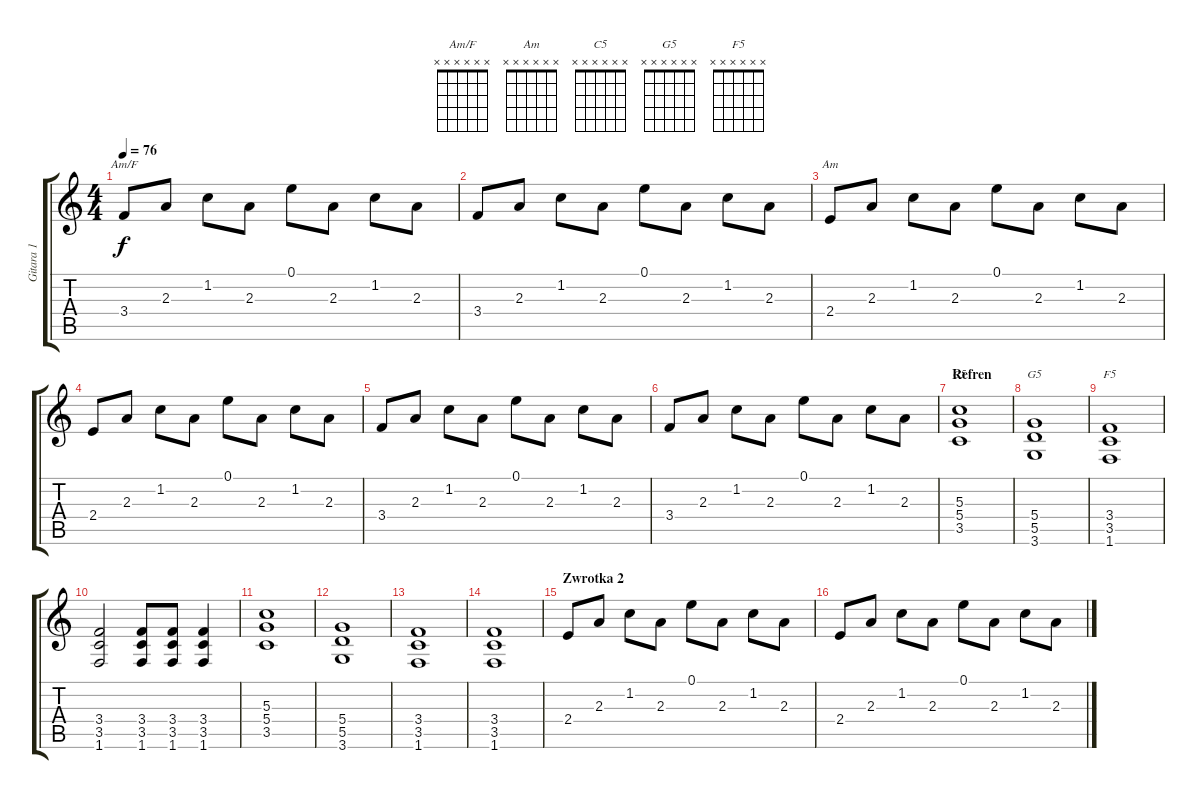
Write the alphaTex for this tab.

\track ("Gitara 1" "Gitara 1") {instrument acousticguitarsteel}
\staff {score tabs}
\tuning (E4 B3 G3 D3 A2 E2) {hide}
\chord ("Am/F" x x x x x x)
\chord ("Am" x x x x x x)
\chord ("C5" x x x x x x)
\chord ("G5" x x x x x x)
\chord ("F5" x x x x x x)
\ts (4 4)
\tempo 76
\clef g2
\ks c
3.4.8{ch "Am/F" dy f} 2.3.8 1.2.8 2.3.8 0.1.8 2.3.8 1.2.8 2.3.8 |
3.4.8 2.3.8 1.2.8 2.3.8 0.1.8 2.3.8 1.2.8 2.3.8 |
2.4.8{ch "Am"} 2.3.8 1.2.8 2.3.8 0.1.8 2.3.8 1.2.8 2.3.8 |
2.4.8 2.3.8 1.2.8 2.3.8 0.1.8 2.3.8 1.2.8 2.3.8 |
3.4.8 2.3.8 1.2.8 2.3.8 0.1.8 2.3.8 1.2.8 2.3.8 |
3.4.8 2.3.8 1.2.8 2.3.8 0.1.8 2.3.8 1.2.8 2.3.8 |
\section ("" "Refren ")
(5.3 5.4 3.5).1{ch "C5" volume 13 balance 9 instrument distortionguitar} |
(5.4 5.5 3.6).1{ch "G5"} |
(3.4 3.5 1.6).1{ch "F5"} |
(3.4 3.5 1.6).2 (3.4 3.5 1.6).8 (3.4 3.5 1.6).8 (3.4 3.5 1.6).4 |
(5.3 5.4 3.5).1{volume 13 balance 9 instrument distortionguitar} |
(5.4 5.5 3.6).1 |
(3.4 3.5 1.6).1 |
(3.4 3.5 1.6).1 |
\section ("" "Zwrotka 2")
2.4.8{volume 13 balance 9 instrument acousticguitarsteel} 2.3.8 1.2.8 2.3.8 0.1.8 2.3.8 1.2.8 2.3.8 |
2.4.8 2.3.8 1.2.8 2.3.8 0.1.8 2.3.8 1.2.8 2.3.8
